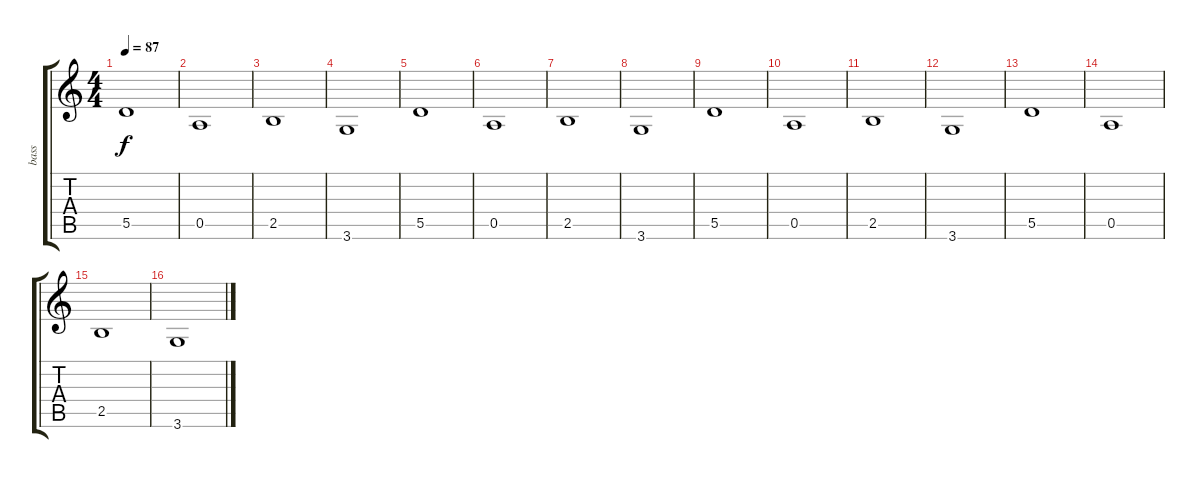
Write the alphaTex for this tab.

\track ("bass" "bass") {instrument electricbassfinger}
\staff {score tabs}
\tuning (E4 B3 G3 D3 A2 E2) {hide}
\ts (4 4)
\tempo 87
\clef g2
\ks c
5.5.1{dy f} |
0.5.1 |
2.5.1 |
3.6.1 |
5.5.1 |
0.5.1 |
2.5.1 |
3.6.1 |
5.5.1 |
0.5.1 |
2.5.1 |
3.6.1 |
5.5.1 |
0.5.1 |
2.5.1 |
3.6.1
